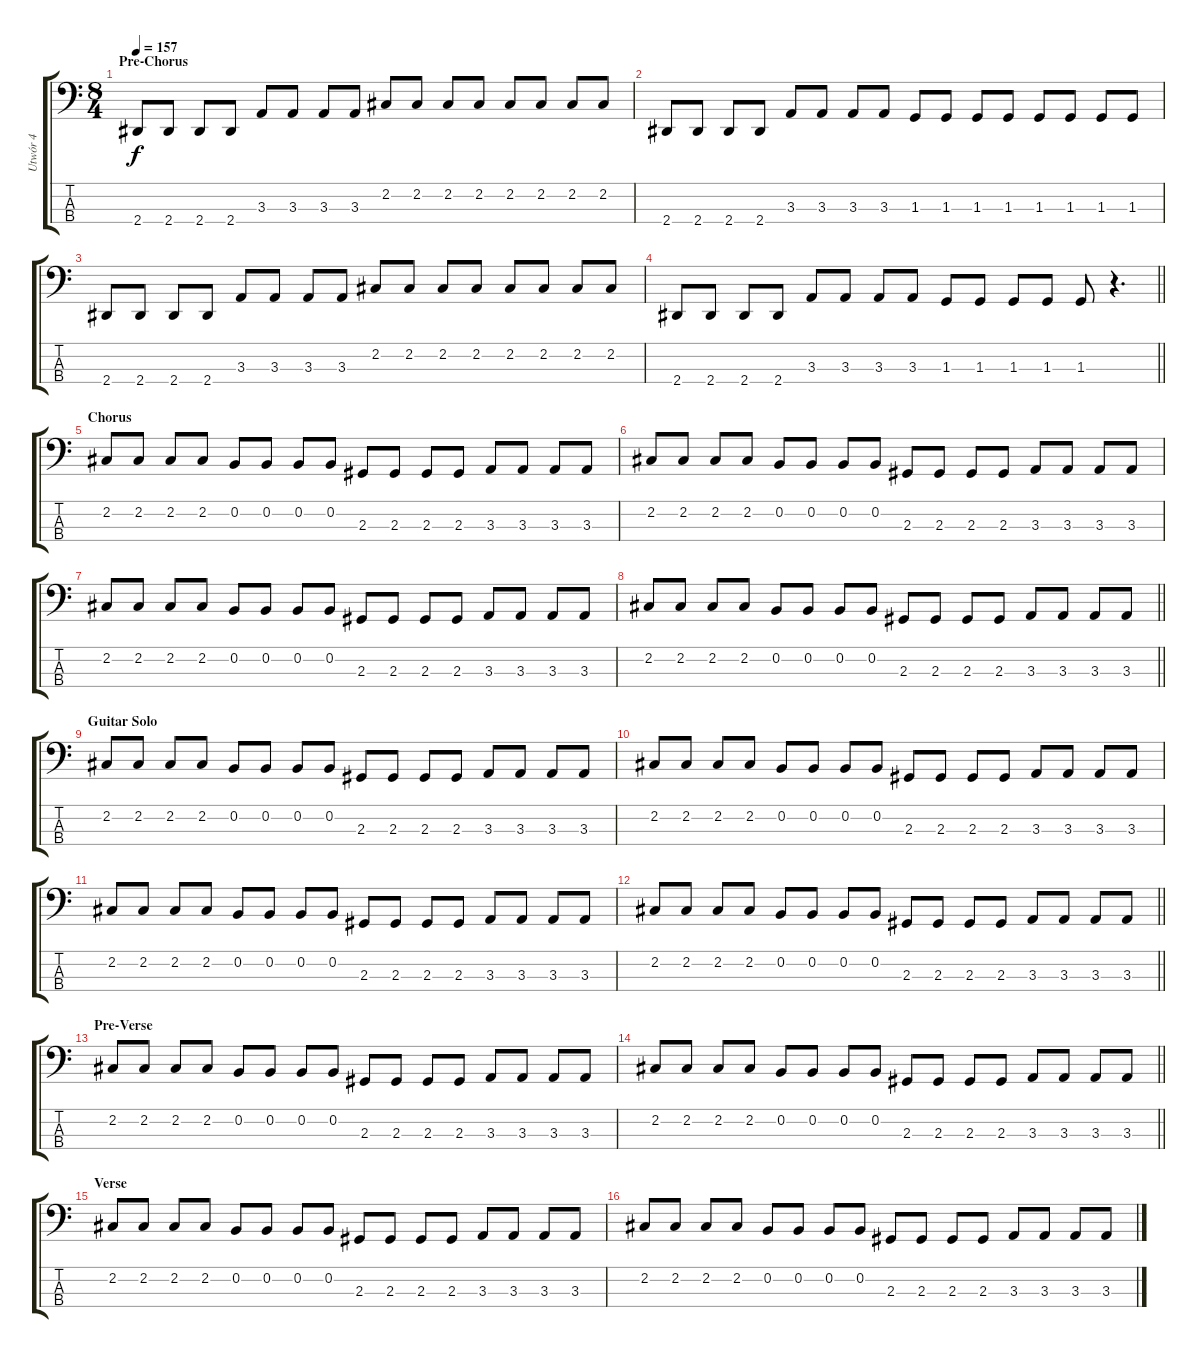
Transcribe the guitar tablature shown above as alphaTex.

\track ("Utwór 4" "Utwór 4") {instrument electricbassfinger}
\staff {score tabs}
\tuning (E2 B1 Gb1 Db1) {hide}
\ts (8 4)
\section ("" "Pre-Chorus")
\tempo 157
\clef f4
\ks c
2.4.8{dy f} 2.4.8 2.4.8 2.4.8 3.3.8 3.3.8 3.3.8 3.3.8 2.2.8 2.2.8 2.2.8 2.2.8 2.2.8 2.2.8 2.2.8 2.2.8 |
2.4.8 2.4.8 2.4.8 2.4.8 3.3.8 3.3.8 3.3.8 3.3.8 1.3.8 1.3.8 1.3.8 1.3.8 1.3.8 1.3.8 1.3.8 1.3.8 |
2.4.8 2.4.8 2.4.8 2.4.8 3.3.8 3.3.8 3.3.8 3.3.8 2.2.8 2.2.8 2.2.8 2.2.8 2.2.8 2.2.8 2.2.8 2.2.8 |
\barLineRight lightlight
2.4.8 2.4.8 2.4.8 2.4.8 3.3.8 3.3.8 3.3.8 3.3.8 1.3.8 1.3.8 1.3.8 1.3.8 1.3.8 r.4{d} |
\section ("" "Chorus")
2.2.8 2.2.8 2.2.8 2.2.8 0.2.8 0.2.8 0.2.8 0.2.8 2.3.8 2.3.8 2.3.8 2.3.8 3.3.8 3.3.8 3.3.8 3.3.8 |
2.2.8 2.2.8 2.2.8 2.2.8 0.2.8 0.2.8 0.2.8 0.2.8 2.3.8 2.3.8 2.3.8 2.3.8 3.3.8 3.3.8 3.3.8 3.3.8 |
2.2.8 2.2.8 2.2.8 2.2.8 0.2.8 0.2.8 0.2.8 0.2.8 2.3.8 2.3.8 2.3.8 2.3.8 3.3.8 3.3.8 3.3.8 3.3.8 |
\barLineRight lightlight
2.2.8 2.2.8 2.2.8 2.2.8 0.2.8 0.2.8 0.2.8 0.2.8 2.3.8 2.3.8 2.3.8 2.3.8 3.3.8 3.3.8 3.3.8 3.3.8 |
\section ("" "Guitar Solo")
2.2.8 2.2.8 2.2.8 2.2.8 0.2.8 0.2.8 0.2.8 0.2.8 2.3.8 2.3.8 2.3.8 2.3.8 3.3.8 3.3.8 3.3.8 3.3.8 |
2.2.8 2.2.8 2.2.8 2.2.8 0.2.8 0.2.8 0.2.8 0.2.8 2.3.8 2.3.8 2.3.8 2.3.8 3.3.8 3.3.8 3.3.8 3.3.8 |
2.2.8 2.2.8 2.2.8 2.2.8 0.2.8 0.2.8 0.2.8 0.2.8 2.3.8 2.3.8 2.3.8 2.3.8 3.3.8 3.3.8 3.3.8 3.3.8 |
\barLineRight lightlight
2.2.8 2.2.8 2.2.8 2.2.8 0.2.8 0.2.8 0.2.8 0.2.8 2.3.8 2.3.8 2.3.8 2.3.8 3.3.8 3.3.8 3.3.8 3.3.8 |
\section ("" "Pre-Verse")
2.2.8 2.2.8 2.2.8 2.2.8 0.2.8 0.2.8 0.2.8 0.2.8 2.3.8 2.3.8 2.3.8 2.3.8 3.3.8 3.3.8 3.3.8 3.3.8 |
\barLineRight lightlight
2.2.8 2.2.8 2.2.8 2.2.8 0.2.8 0.2.8 0.2.8 0.2.8 2.3.8 2.3.8 2.3.8 2.3.8 3.3.8 3.3.8 3.3.8 3.3.8 |
\section ("" "Verse")
2.2.8 2.2.8 2.2.8 2.2.8 0.2.8 0.2.8 0.2.8 0.2.8 2.3.8 2.3.8 2.3.8 2.3.8 3.3.8 3.3.8 3.3.8 3.3.8 |
2.2.8 2.2.8 2.2.8 2.2.8 0.2.8 0.2.8 0.2.8 0.2.8 2.3.8 2.3.8 2.3.8 2.3.8 3.3.8 3.3.8 3.3.8 3.3.8
